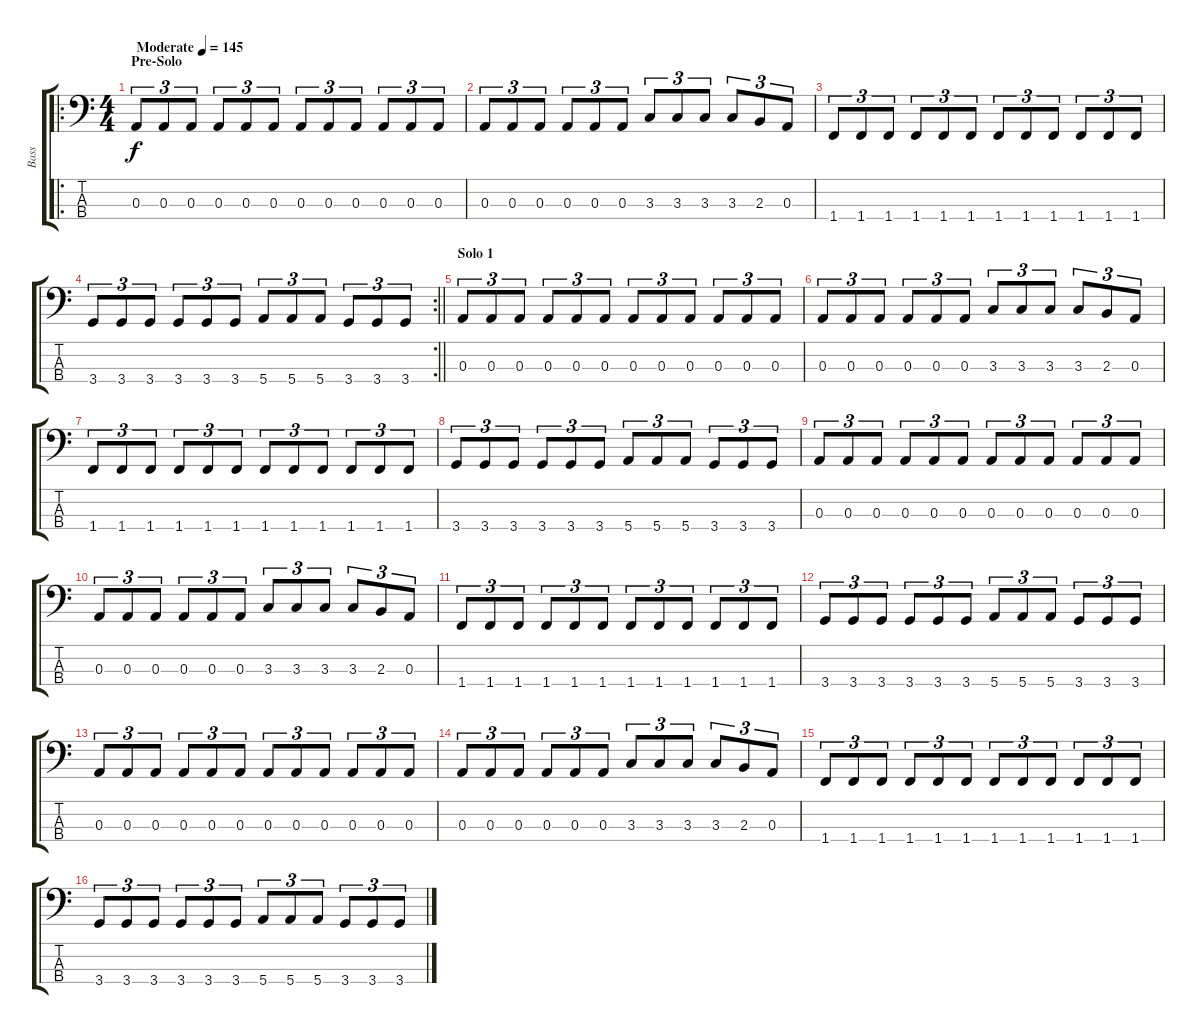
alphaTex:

\track ("Bass" "Bass") {instrument electricbassfinger}
\staff {score tabs}
\tuning (G2 D2 A1 E1) {hide}
\ro
\ts (4 4)
\section ("" "Pre-Solo")
\tempo (145 "Moderate")
\clef f4
\ks c
0.3.8{tu (3 2) dy f instrument electricbassfinger} 0.3.8{tu (3 2)} 0.3.8{tu (3 2)} 0.3.8{tu (3 2)} 0.3.8{tu (3 2)} 0.3.8{tu (3 2)} 0.3.8{tu (3 2)} 0.3.8{tu (3 2)} 0.3.8{tu (3 2)} 0.3.8{tu (3 2)} 0.3.8{tu (3 2)} 0.3.8{tu (3 2)} |
0.3.8{tu (3 2)} 0.3.8{tu (3 2)} 0.3.8{tu (3 2)} 0.3.8{tu (3 2)} 0.3.8{tu (3 2)} 0.3.8{tu (3 2)} 3.3.8{tu (3 2)} 3.3.8{tu (3 2)} 3.3.8{tu (3 2)} 3.3.8{tu (3 2)} 2.3.8{tu (3 2)} 0.3.8{tu (3 2)} |
1.4.8{tu (3 2)} 1.4.8{tu (3 2)} 1.4.8{tu (3 2)} 1.4.8{tu (3 2)} 1.4.8{tu (3 2)} 1.4.8{tu (3 2)} 1.4.8{tu (3 2)} 1.4.8{tu (3 2)} 1.4.8{tu (3 2)} 1.4.8{tu (3 2)} 1.4.8{tu (3 2)} 1.4.8{tu (3 2)} |
\rc 2
\barLineRight lightlight
3.4.8{tu (3 2)} 3.4.8{tu (3 2)} 3.4.8{tu (3 2)} 3.4.8{tu (3 2)} 3.4.8{tu (3 2)} 3.4.8{tu (3 2)} 5.4.8{tu (3 2)} 5.4.8{tu (3 2)} 5.4.8{tu (3 2)} 3.4.8{tu (3 2)} 3.4.8{tu (3 2)} 3.4.8{tu (3 2)} |
\section ("" "Solo 1")
0.3.8{tu (3 2)} 0.3.8{tu (3 2)} 0.3.8{tu (3 2)} 0.3.8{tu (3 2)} 0.3.8{tu (3 2)} 0.3.8{tu (3 2)} 0.3.8{tu (3 2)} 0.3.8{tu (3 2)} 0.3.8{tu (3 2)} 0.3.8{tu (3 2)} 0.3.8{tu (3 2)} 0.3.8{tu (3 2)} |
0.3.8{tu (3 2)} 0.3.8{tu (3 2)} 0.3.8{tu (3 2)} 0.3.8{tu (3 2)} 0.3.8{tu (3 2)} 0.3.8{tu (3 2)} 3.3.8{tu (3 2)} 3.3.8{tu (3 2)} 3.3.8{tu (3 2)} 3.3.8{tu (3 2)} 2.3.8{tu (3 2)} 0.3.8{tu (3 2)} |
1.4.8{tu (3 2)} 1.4.8{tu (3 2)} 1.4.8{tu (3 2)} 1.4.8{tu (3 2)} 1.4.8{tu (3 2)} 1.4.8{tu (3 2)} 1.4.8{tu (3 2)} 1.4.8{tu (3 2)} 1.4.8{tu (3 2)} 1.4.8{tu (3 2)} 1.4.8{tu (3 2)} 1.4.8{tu (3 2)} |
3.4.8{tu (3 2)} 3.4.8{tu (3 2)} 3.4.8{tu (3 2)} 3.4.8{tu (3 2)} 3.4.8{tu (3 2)} 3.4.8{tu (3 2)} 5.4.8{tu (3 2)} 5.4.8{tu (3 2)} 5.4.8{tu (3 2)} 3.4.8{tu (3 2)} 3.4.8{tu (3 2)} 3.4.8{tu (3 2)} |
0.3.8{tu (3 2)} 0.3.8{tu (3 2)} 0.3.8{tu (3 2)} 0.3.8{tu (3 2)} 0.3.8{tu (3 2)} 0.3.8{tu (3 2)} 0.3.8{tu (3 2)} 0.3.8{tu (3 2)} 0.3.8{tu (3 2)} 0.3.8{tu (3 2)} 0.3.8{tu (3 2)} 0.3.8{tu (3 2)} |
0.3.8{tu (3 2)} 0.3.8{tu (3 2)} 0.3.8{tu (3 2)} 0.3.8{tu (3 2)} 0.3.8{tu (3 2)} 0.3.8{tu (3 2)} 3.3.8{tu (3 2)} 3.3.8{tu (3 2)} 3.3.8{tu (3 2)} 3.3.8{tu (3 2)} 2.3.8{tu (3 2)} 0.3.8{tu (3 2)} |
1.4.8{tu (3 2)} 1.4.8{tu (3 2)} 1.4.8{tu (3 2)} 1.4.8{tu (3 2)} 1.4.8{tu (3 2)} 1.4.8{tu (3 2)} 1.4.8{tu (3 2)} 1.4.8{tu (3 2)} 1.4.8{tu (3 2)} 1.4.8{tu (3 2)} 1.4.8{tu (3 2)} 1.4.8{tu (3 2)} |
3.4.8{tu (3 2)} 3.4.8{tu (3 2)} 3.4.8{tu (3 2)} 3.4.8{tu (3 2)} 3.4.8{tu (3 2)} 3.4.8{tu (3 2)} 5.4.8{tu (3 2)} 5.4.8{tu (3 2)} 5.4.8{tu (3 2)} 3.4.8{tu (3 2)} 3.4.8{tu (3 2)} 3.4.8{tu (3 2)} |
0.3.8{tu (3 2)} 0.3.8{tu (3 2)} 0.3.8{tu (3 2)} 0.3.8{tu (3 2)} 0.3.8{tu (3 2)} 0.3.8{tu (3 2)} 0.3.8{tu (3 2)} 0.3.8{tu (3 2)} 0.3.8{tu (3 2)} 0.3.8{tu (3 2)} 0.3.8{tu (3 2)} 0.3.8{tu (3 2)} |
0.3.8{tu (3 2)} 0.3.8{tu (3 2)} 0.3.8{tu (3 2)} 0.3.8{tu (3 2)} 0.3.8{tu (3 2)} 0.3.8{tu (3 2)} 3.3.8{tu (3 2)} 3.3.8{tu (3 2)} 3.3.8{tu (3 2)} 3.3.8{tu (3 2)} 2.3.8{tu (3 2)} 0.3.8{tu (3 2)} |
1.4.8{tu (3 2)} 1.4.8{tu (3 2)} 1.4.8{tu (3 2)} 1.4.8{tu (3 2)} 1.4.8{tu (3 2)} 1.4.8{tu (3 2)} 1.4.8{tu (3 2)} 1.4.8{tu (3 2)} 1.4.8{tu (3 2)} 1.4.8{tu (3 2)} 1.4.8{tu (3 2)} 1.4.8{tu (3 2)} |
3.4.8{tu (3 2)} 3.4.8{tu (3 2)} 3.4.8{tu (3 2)} 3.4.8{tu (3 2)} 3.4.8{tu (3 2)} 3.4.8{tu (3 2)} 5.4.8{tu (3 2)} 5.4.8{tu (3 2)} 5.4.8{tu (3 2)} 3.4.8{tu (3 2)} 3.4.8{tu (3 2)} 3.4.8{tu (3 2)}
